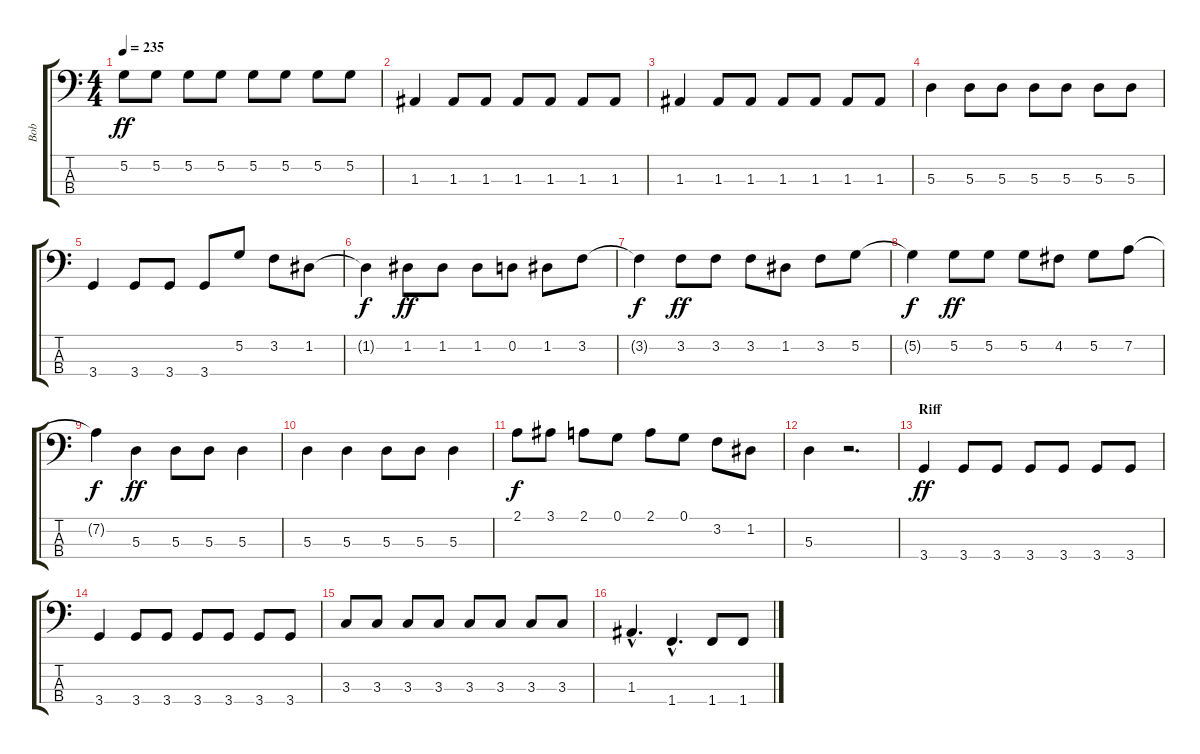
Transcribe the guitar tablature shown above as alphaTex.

\track ("Bob" "Bob") {instrument electricbassfinger}
\staff {score tabs}
\tuning (G2 D2 A1 E1) {hide}
\ts (4 4)
\tempo 235
\clef f4
\ks c
5.2.8{dy ff} 5.2.8 5.2.8 5.2.8 5.2.8 5.2.8 5.2.8 5.2.8 |
1.3.4 1.3.8 1.3.8 1.3.8 1.3.8 1.3.8 1.3.8 |
1.3.4 1.3.8 1.3.8 1.3.8 1.3.8 1.3.8 1.3.8 |
5.3.4 5.3.8 5.3.8 5.3.8 5.3.8 5.3.8 5.3.8 |
3.4.4 3.4.8 3.4.8 3.4.8 5.2.8 3.2.8 1.2.8 |
1.2{t}.4{dy f} 1.2.8{dy ff} 1.2.8 1.2.8 0.2.8 1.2.8 3.2.8 |
3.2{t}.4{dy f} 3.2.8{dy ff} 3.2.8 3.2.8 1.2.8 3.2.8 5.2.8 |
5.2{t}.4{dy f} 5.2.8{dy ff} 5.2.8 5.2.8 4.2.8 5.2.8 7.2.8 |
7.2{t}.4{dy f} 5.3.4{dy ff} 5.3.8 5.3.8 5.3.4 |
5.3.4 5.3.4 5.3.8 5.3.8 5.3.4 |
2.1.8{dy f} 3.1.8 2.1.8 0.1.8 2.1.8 0.1.8 3.2.8 1.2.8 |
5.3.4 r.2{d} |
\section ("" "Riff")
3.4.4{dy ff} 3.4.8 3.4.8 3.4.8 3.4.8 3.4.8 3.4.8 |
3.4.4 3.4.8 3.4.8 3.4.8 3.4.8 3.4.8 3.4.8 |
3.3.8 3.3.8 3.3.8 3.3.8 3.3.8 3.3.8 3.3.8 3.3.8 |
1.3{hac}.4{d} 1.4{hac}.4{d} 1.4.8 1.4.8
